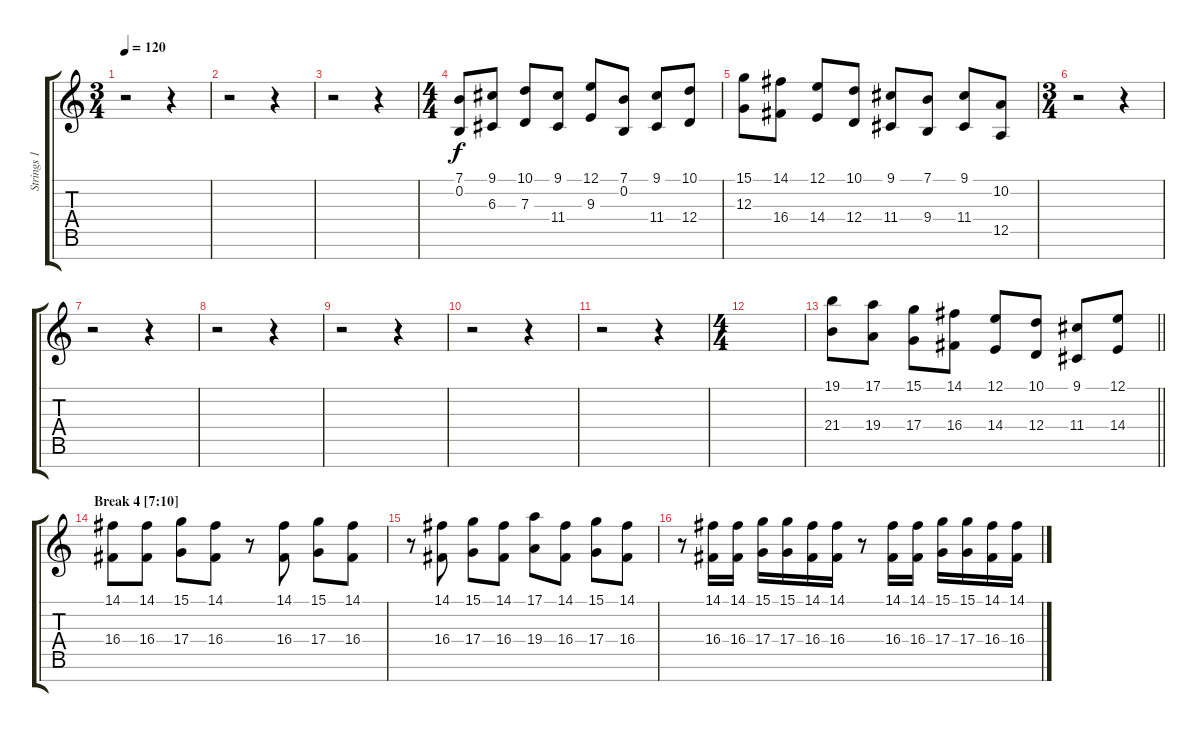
\track ("Strings 1" "Strings 1") {instrument stringensemble1}
\staff {score tabs}
\tuning (E4 B3 G3 D3 A2 E2 B1) {hide}
\ts (3 4)
\tempo 120
\clef g2
\ks c
r.2{dy f} r.4 |
r.2 r.4 |
r.2 r.4 |
\ts (4 4)
(7.1 0.2).8 (9.1 6.3).8 (10.1 7.3).8 (9.1 11.4).8 (12.1 9.3).8 (7.1 0.2).8 (9.1 11.4).8 (10.1 12.4).8 |
(15.1 12.3).8 (14.1 16.4).8 (12.1 14.4).8 (10.1 12.4).8 (9.1 11.4).8 (7.1 9.4).8 (9.1 11.4).8 (10.2 12.5).8 |
\ts (3 4)
r.2 r.4 |
r.2 r.4 |
r.2 r.4 |
r.2 r.4 |
r.2 r.4 |
r.2 r.4 |
\ts (4 4)
|
\barLineRight lightlight
(19.1 21.4).8 (17.1 19.4).8 (15.1 17.4).8 (14.1 16.4).8 (12.1 14.4).8 (10.1 12.4).8 (9.1 11.4).8 (12.1 14.4).8 |
\section ("" "Break 4 [7:10]")
(14.1 16.4).8 (14.1 16.4).8 (15.1 17.4).8 (14.1 16.4).8 r.8 (14.1 16.4).8 (15.1 17.4).8 (14.1 16.4).8 |
r.8 (14.1 16.4).8 (15.1 17.4).8 (14.1 16.4).8 (17.1 19.4).8 (14.1 16.4).8 (15.1 17.4).8 (14.1 16.4).8 |
r.8 (14.1 16.4).16 (14.1 16.4).16 (15.1 17.4).16 (15.1 17.4).16 (14.1 16.4).16 (14.1 16.4).16 r.8 (14.1 16.4).16 (14.1 16.4).16 (15.1 17.4).16 (15.1 17.4).16 (14.1 16.4).16 (14.1 16.4).16
